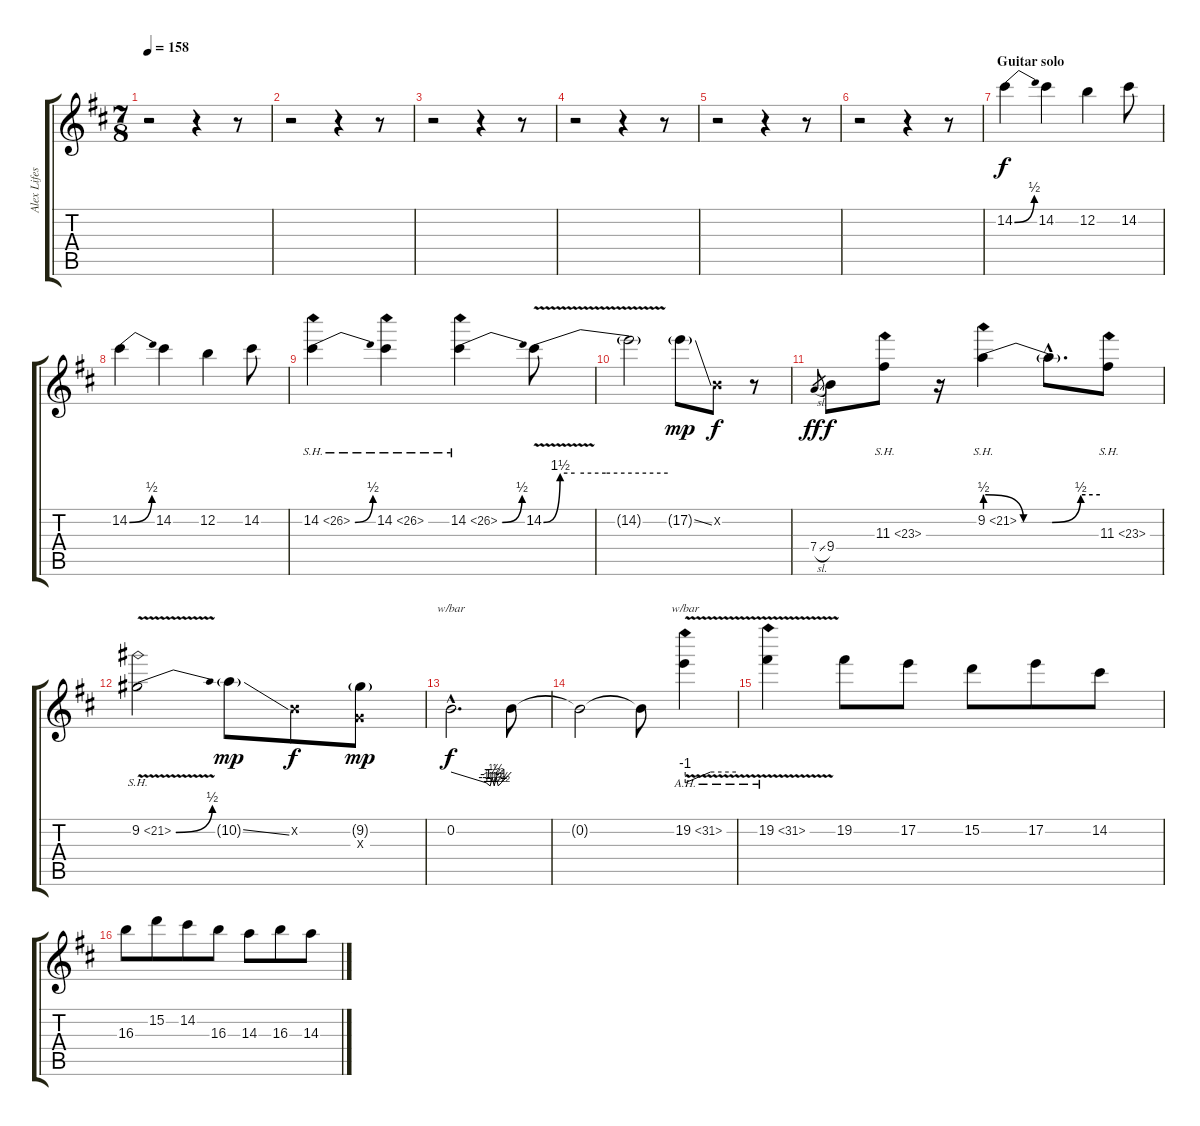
\track ("Alex Lifeson (lead guitar)" "Alex Lifes") {instrument distortionguitar}
\staff {score tabs}
\tuning (E4 B3 G3 D3 A2 E2) {hide}
\ts (7 8)
\tempo 158
\clef g2
\ks bminor
r.2{dy f} r.4 r.8 |
r.2 r.4 r.8 |
r.2 r.4 r.8 |
r.2 r.4 r.8 |
r.2 r.4 r.8 |
r.2 r.4 r.8 |
\section ("" "Guitar solo")
14.2{be (bend 0 0 60 2)}.4{volume 15 instrument distortionguitar} 14.2.4 12.2.4 14.2.8 |
14.2{be (bend 0 0 60 2)}.4{volume 15 instrument distortionguitar} 14.2.4 12.2.4 14.2.8 |
14.2{be (bend 0 0 60 2) sh 12}.4{volume 15 instrument distortionguitar} 14.2{sh 12}.4 14.2{be (bend 0 0 60 2) sh 12}.4 14.2{be (custom 0 0 8 6 15 6 30 6 60 6) v}.8 |
14.2{t}.2{volume 15 instrument distortionguitar} 17.2{ss g}.8{dy mp} 0.2{x}.8{dy f} r.8 |
7.4{sl}.8{gr dy ff} 9.4.8{dy f volume 15 instrument distortionguitar} 11.3{sh 12}.8 r.16 9.2{be (custom 0 2 20 0 35 0 50 2 60 2) sh 12}.4 9.2{hac t}.8{d} 11.3{sh 12}.8 |
9.2{be (bend 0 0 60 2) sh 12 v}.2{volume 15 instrument distortionguitar} 10.2{ss g}.8{dy mp} 0.2{x}.8{dy f} (9.2{g} 0.3{x}).8{dy mp} |
0.2{hac}.2{d tbe (custom default 0 0 35 -4 39 -6 41 -2 43 -6 45 -2 47 -6 50 -4 60 0) dy f volume 15 instrument distortionguitar} 0.2{t}.8 |
0.2{t}.2{volume 15 instrument distortionguitar} 0.2{t}.8 19.2{ah 12 v}.4{tbe (custom default 0 -4 30 0 60 0)} |
19.2{ah 12 v}.4{volume 15 instrument distortionguitar} 19.2.8 17.2.8 15.2.8 17.2.8 14.2.8 |
16.3.8{volume 15 instrument distortionguitar} 15.2.8 14.2.8 16.3.8 14.3.8 16.3.8 14.3.8
